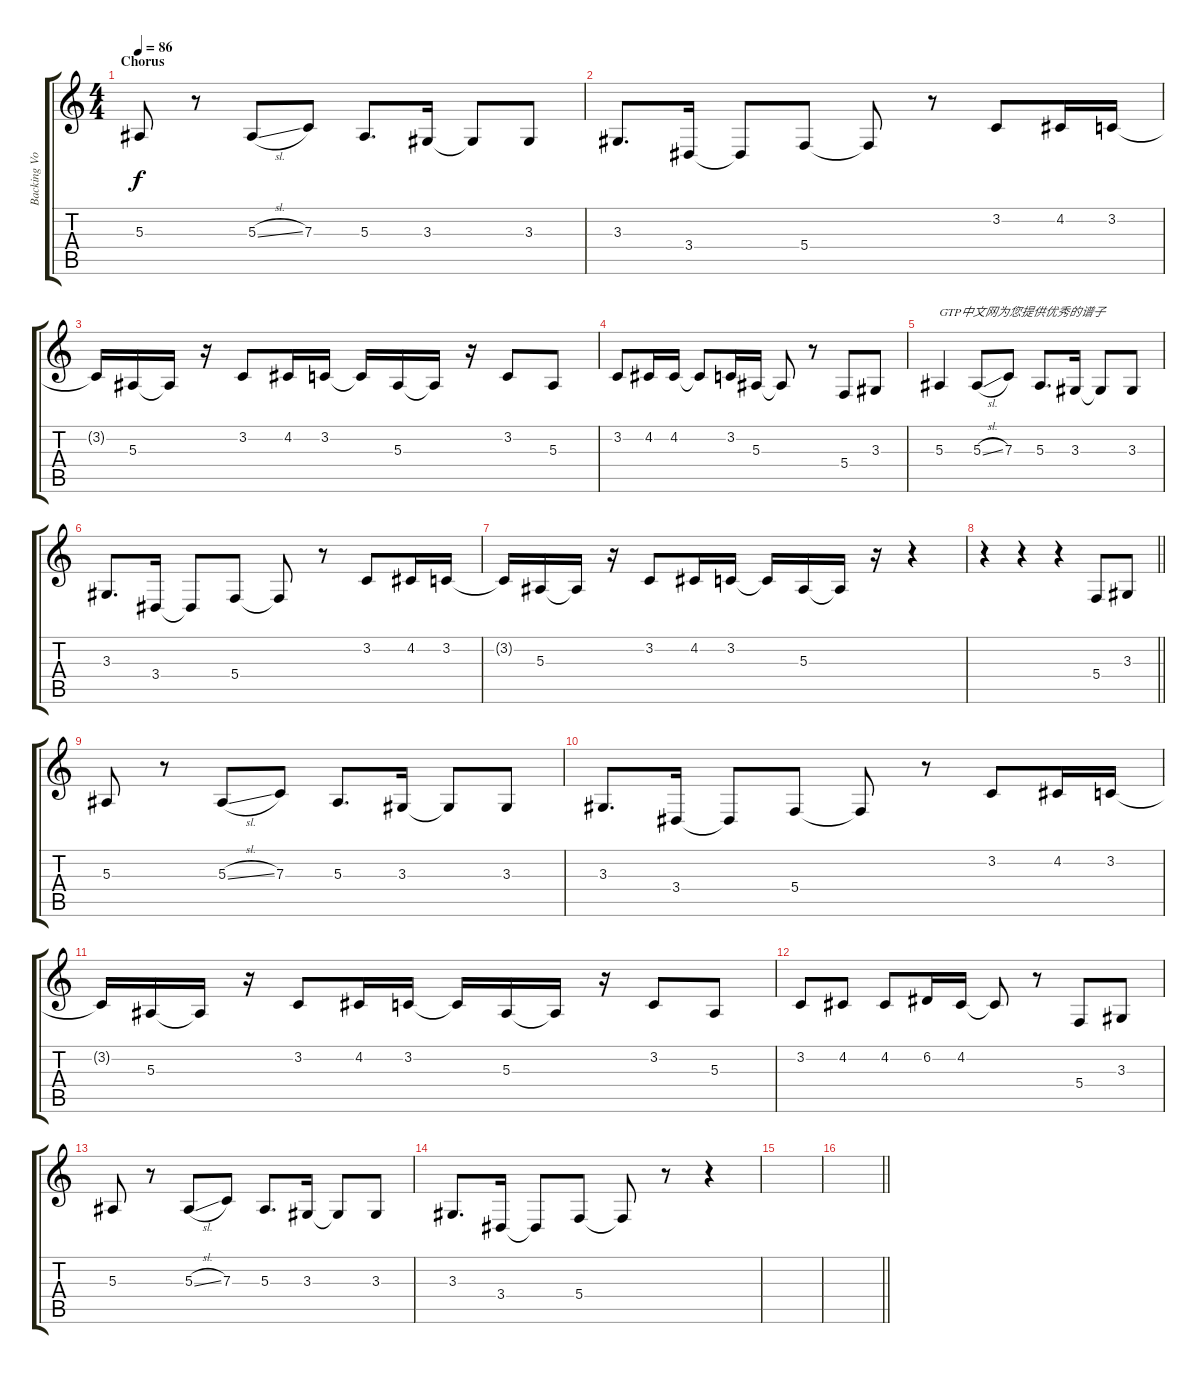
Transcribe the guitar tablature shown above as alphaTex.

\track ("Backing Vocals" "Backing Vo") {instrument lead6voice}
\staff {score tabs}
\tuning (D4 A3 F3 C3 G2 D2) {hide}
\ts (4 4)
\section ("" "Chorus")
\tempo 86
\clef g2
\ks c
5.3.8{dy f} r.8 5.3{sl}.8 7.3.8 5.3.8{d} 3.3.16 3.3{t}.8 3.3.8 |
3.3.8{d} 3.4.16 3.4{t}.8 5.4.8 5.4{t}.8 r.8 3.2.8 4.2.16 3.2.16 |
3.2{t}.16 5.3.16 5.3{t}.16 r.16 3.2.8 4.2.16 3.2.16 3.2{t}.16 5.3.16 5.3{t}.16 r.16 3.2.8 5.3.8 |
3.2.8 4.2.16 4.2.16 4.2{t}.8 3.2.16 5.3.16 5.3{t}.8 r.8 5.4.8 3.3.8 |
5.3.4{txt "GTP中文网为您提供优秀的谱子"} 5.3{sl}.8 7.3.8 5.3.8{d} 3.3.16 3.3{t}.8 3.3.8 |
3.3.8{d} 3.4.16 3.4{t}.8 5.4.8 5.4{t}.8 r.8 3.2.8 4.2.16 3.2.16 |
3.2{t}.16 5.3.16 5.3{t}.16 r.16 3.2.8 4.2.16 3.2.16 3.2{t}.16 5.3.16 5.3{t}.16 r.16 r.4 |
\barLineRight lightlight
r.4 r.4 r.4 5.4.8 3.3.8 |
\section ("" "")
5.3.8 r.8 5.3{sl}.8 7.3.8 5.3.8{d} 3.3.16 3.3{t}.8 3.3.8 |
3.3.8{d} 3.4.16 3.4{t}.8 5.4.8 5.4{t}.8 r.8 3.2.8 4.2.16 3.2.16 |
3.2{t}.16 5.3.16 5.3{t}.16 r.16 3.2.8 4.2.16 3.2.16 3.2{t}.16 5.3.16 5.3{t}.16 r.16 3.2.8 5.3.8 |
3.2.8 4.2.8 4.2.8 6.2.16 4.2.16 4.2{t}.8 r.8 5.4.8 3.3.8 |
5.3.8 r.8 5.3{sl}.8 7.3.8 5.3.8{d} 3.3.16 3.3{t}.8 3.3.8 |
3.3.8{d} 3.4.16 3.4{t}.8 5.4.8 5.4{t}.8 r.8 r.4 |
|
\barLineRight lightlight
